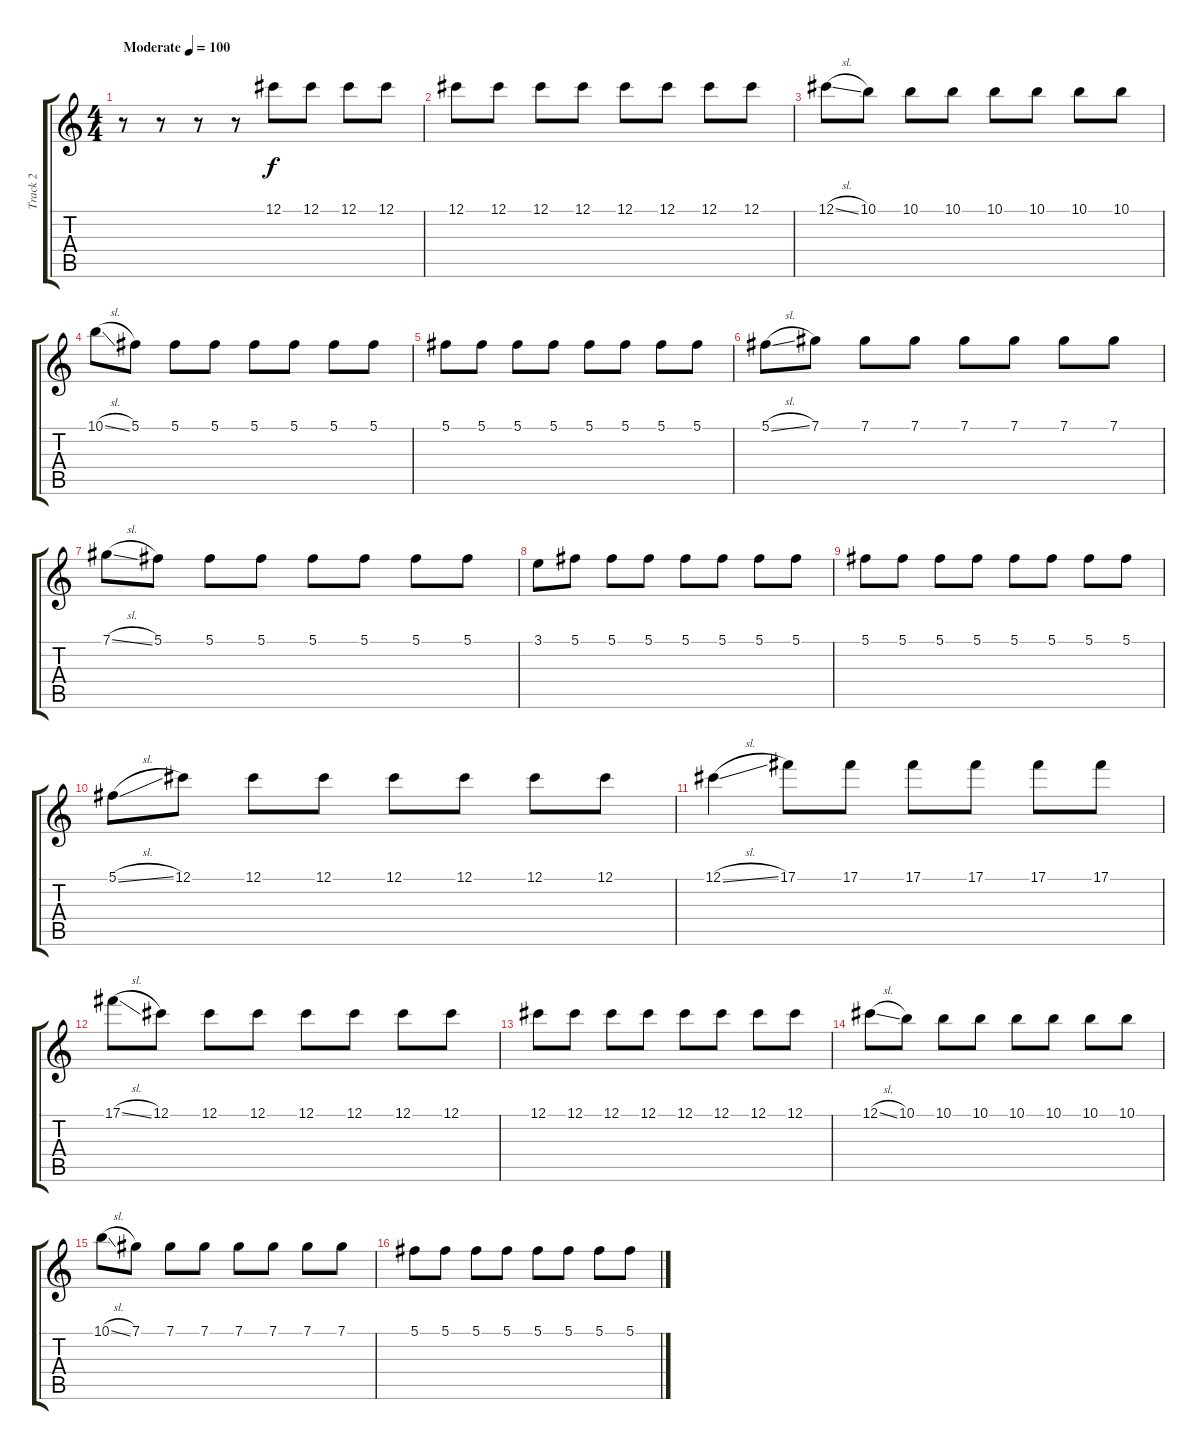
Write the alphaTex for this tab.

\track ("Track 2" "Track 2") {instrument electricguitarjazz}
\staff {score tabs}
\tuning (Db4 Ab3 E3 B2 Gb2 Db2) {hide}
\ts (4 4)
\tempo (100 "Moderate")
\clef g2
\ks c
r.8{dy f instrument electricguitarjazz} r.8 r.8 r.8 12.1.8 12.1.8 12.1.8 12.1.8 |
12.1.8 12.1.8 12.1.8 12.1.8 12.1.8 12.1.8 12.1.8 12.1.8 |
12.1{sl}.8 10.1.8 10.1.8 10.1.8 10.1.8 10.1.8 10.1.8 10.1.8 |
10.1{sl}.8 5.1.8 5.1.8 5.1.8 5.1.8 5.1.8 5.1.8 5.1.8 |
5.1.8 5.1.8 5.1.8 5.1.8 5.1.8 5.1.8 5.1.8 5.1.8 |
5.1{sl}.8 7.1.8 7.1.8 7.1.8 7.1.8 7.1.8 7.1.8 7.1.8 |
7.1{sl}.8 5.1.8 5.1.8 5.1.8 5.1.8 5.1.8 5.1.8 5.1.8 |
3.1.8 5.1.8 5.1.8 5.1.8 5.1.8 5.1.8 5.1.8 5.1.8 |
5.1.8 5.1.8 5.1.8 5.1.8 5.1.8 5.1.8 5.1.8 5.1.8 |
5.1{sl}.8 12.1.8 12.1.8 12.1.8 12.1.8 12.1.8 12.1.8 12.1.8 |
12.1{sl}.4 17.1.8 17.1.8 17.1.8 17.1.8 17.1.8 17.1.8 |
17.1{sl}.8 12.1.8 12.1.8 12.1.8 12.1.8 12.1.8 12.1.8 12.1.8 |
12.1.8 12.1.8 12.1.8 12.1.8 12.1.8 12.1.8 12.1.8 12.1.8 |
12.1{sl}.8 10.1.8 10.1.8 10.1.8 10.1.8 10.1.8 10.1.8 10.1.8 |
10.1{sl}.8 7.1.8 7.1.8 7.1.8 7.1.8 7.1.8 7.1.8 7.1.8 |
5.1.8 5.1.8 5.1.8 5.1.8 5.1.8 5.1.8 5.1.8 5.1.8
